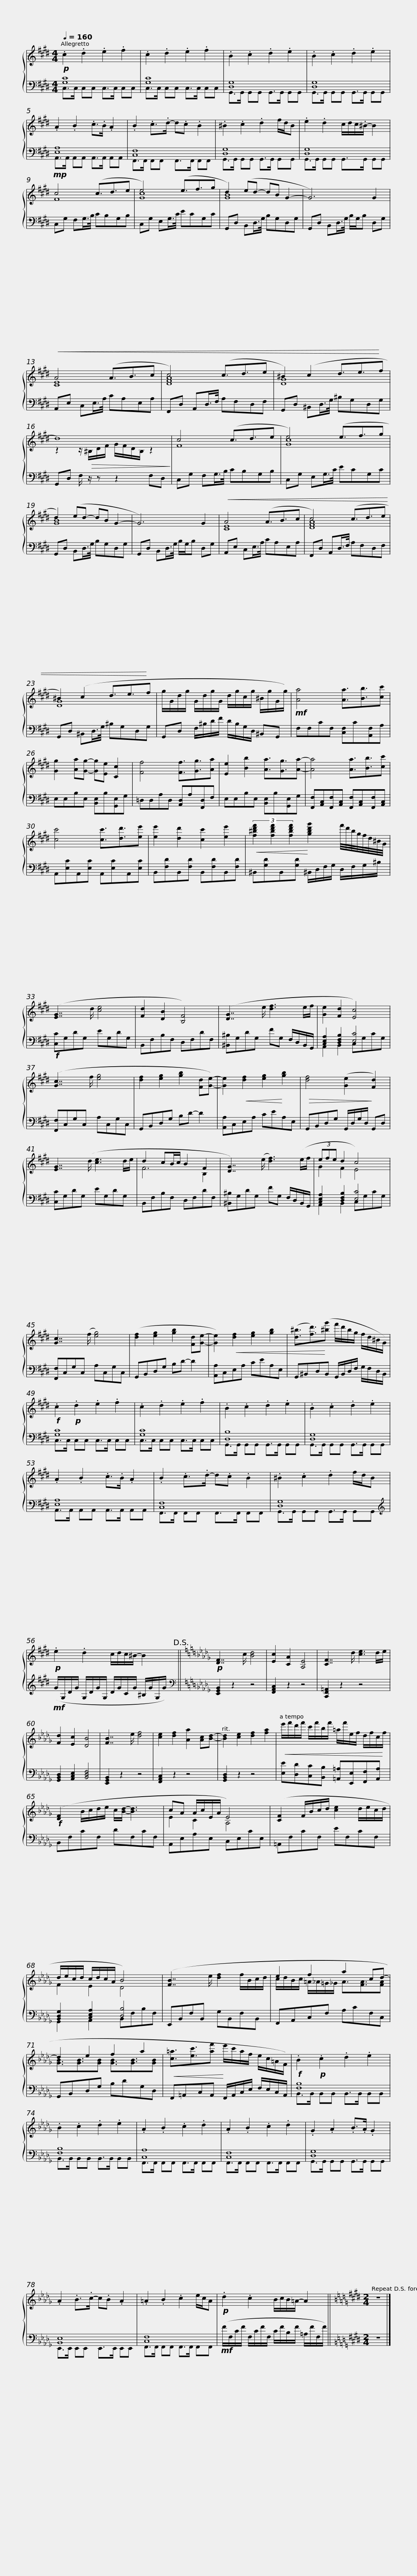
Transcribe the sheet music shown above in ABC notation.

X:1
%%score { ( 1 4 ) | ( 2 3 ) }
L:1/8
Q:1/4=160
M:4/4
I:linebreak $
K:E
V:1 treble
V:4 treble
V:2 bass
V:3 bass
V:1
!p! .c2 .d2 .e2 .f2 | .c2 .d2 .e2 .f2 | .B2 .c2 .d2 .e2 | .B2 .c2 .d2 .e2 |$ .A2 .B2 .c>.B .A2 | %5
 .B2 .c>.d- d.c .B2 | .^B2 .c2 .d2 f/d/B | .e2 .d2 c/d/c/.^B/- B2 |$!mp! c4 (c3/2d3/2e | e4) (e3/2f3/2g | %10
 d2) (ed- dB G2- |$ G6) G2 |!<(! A4 (A3/2B3/2c | c4) (c3/2d3/2e | ^B2) (c2 d3/2e3/2!<)!f |$ %15
 d8) | c4 (c3/2d3/2e | e4) (e3/2f3/2g |$ d2) (ed- dB G2- | G6) G2 | %20
!<(! A4 (A3/2B3/2c | c4) (c3/2d3/2e |$ ^B2) (c2 d3/2e3/2!<)!f | g/G/d/g/ G/d/g/G/ d/g/c/g/ ^B/g/G/g/) |!mf! [Aa]4 [Aa]3/2[Bb]3/2[cc'] |$ %25
 [Gg]2 [Aa][Gg]- [Gg][Ee] [Cc]2 | [Ff]4 [Ff]3/2[Gg]3/2[Aa] | [Ee]2 [Bb]2 [Aa]3/2[Gg]3/2[Aa]- | [Aa]4 [Aa]3/2[Bb]3/2[cc'] |$ [cc']4 [cc']3/2[dd']3/2[ee'] | %30
 [ee']2 [dd']2 [cc']2 [ee']2 |!<(! (3[f^bd'f']2 [fbd'f']2 [fbd'f']2!<)! [gbd'g']2 f'/4d'/4b/4g/4f/4d/4^B/4G/4 |$ ([EG]7/2 d/ [ce]4 | [Fd]2 [DB]2 [B,F]4) | ([DG]7/2 e/ [df]3 e/f/ | %35
 [Ge]2 [Fd]2 [Ec]4) |$ ([Gc]7/2 f/ [eg]4 | [df]2 [eg]2 [gb]2 [Fd][Ge]-) | [Ge]2!<(! [df]2 [eg]2!<)! [gb]2 |!>(! [df]4 ([Ge]2!>)! [Fd]2) |$ %40
 [EG]7/2 (d/ [ce]3 d/e/ | d2 cB/c/ B2 F2 | [DG]7/2) (e/ [df]3) (e/f/ | (3efe d2 c4) |$ [Gc]7/2 (f/ [eg]4) | %45
 ([df]2 [eg]2 [gb]2 [Fd][Ge]- | [Ge]2)!<(! [df]2 [eg]2 [gb]2 |$ ([d^b]3/2[fd']3/2)!<)!([^bg'] f'/d'/b/g/ f/d/^B/G/) |!f! .c2!p! .d2 .e2 .f2 | .c2 .d2 .e2 .f2 |$ %50
 .B2 .c2 .d2 .e2 | .B2 .c2 .d2 .e2 | .A2 .B2 .c>.B .A2 | .B2 .c>.d- d.c .B2 |$ .^B2 .c2 .d2 f/d/B | %55
!p! .e2 .d2 c/d/c/^B/- B2!D.S.! ||$[K:Db]!p! [DF]7/2 c/ [Bd]4 | [Ec]2 [CA]2 [A,E]4 | [CF]7/2 d/ [ce]3 d/e/ | [Fd]2 [Ec]2 [DB]4 | %60
 [FB]7/2 e/ [df]4 | [ce]2 [df]2 [Aa]2 [Ac][Bd]- | [Bd]2 [ce]2 [df]2 [fa]2 |$!<(! e'/f'/d'/f'/ c'/f'/b/f'/ =a/f'/e/f/ d/f/c/!<)!f/ |!f! ([DF]2 B/c/d/e/ c/[Bd]/- [Bd]3 | %65
 cA A/c/E/A/ E4) |$ ([CF]2 F/B/c/d/ [ce]2 d/e/c/d/ | d/e/c/d/ c/d/c/A/ B4) | ([FB]7/2 e/ [df]2 f/B/c/d/ |$ e2 f2 a2 cd- | %70
 d2 e2 f2 a2 |$!<(! [c=a]3/2[ec']3/2[af']!<)! e'/c'/a/f/ e/c/=A/F/) |!f! .B2!p! .c2 .d2 .e2 | .B2 .c2 .d2 .e2 |$ .A2 .B2 .c2 .d2 | %75
 .A2 .B2 .c2 .d2 | .G2 .A2 .B>.A .G2 | .A2 .B>.c- c.B .A2 |$ .=A2 .B2 .c2 e/c/A |!p! .d2 .c2 B/c/B/=A/- A2 ||$ %80
[K:E][M:2/4] z4 |] %81
V:2
 [G,C]8 | [G,C]8 | [D,G,]8 | [D,G,]8 |$ [E,A,]8 | %5
 [C,F,]8 | [D,G,]8 | [D,G,]8 |$ C,G, F,G,/>B,/ CB,G,B, | C,G, E,G,/>C/ ECG,C | %10
 G,,D, B,,D,/>G,/ B,G,D,G, |$ G,,D, B,,D,/>G,/ B,/G,/B, D,G, | A,,E, C,E,/>A,/ CA,E,A, | F,,D, A,,D,/>F,/ A,F,D,F, | G,,D, ^B,,D,/>G,/ ^B,G,D,G, |$ %15
 G,,D, F,/ z/ z z2 F,D, | C,G, F,G,/>B,/ CB,G,B, | C,G, E,G,/>C/ ECG,C |$ G,,D, B,,D,/>G,/ B,G,D,G, | G,,D, B,,D,/>G,/ B,/G,/B, D,G, | %20
 A,,E, C,E,/>A,/ CA,E,A, | F,,D, A,,D,/>F,/ A,F,D,F, |$ G,,D, ^B,,D,/>G,/ ^B,G,D,G, | G,,D, F,/^B,/D/F/ D/B,/G,/D,/ ^B,,G,, | F,F,CF, [C,F,]C[A,,F,]A, |$ %25
 E,E,B,E, [B,,E,]B,[G,,E,]G, | =D,D,A,D, [A,,D,]A,[F,,D,]F, | E,E,B,E, [B,,E,]B,[G,,E,]G, | [F,,F,][A,,C,][F,,F,][A,,C,] [F,,F,][A,,C,][F,,F,][A,,C,] |$ A,,[E,C]A,,[E,C] A,,[E,C]A,,[E,C] | %30
 B,,[F,D]B,,[F,D] B,,[F,D]B,,[F,D] | ^B,,[G,D]B,,[G,D] ^B,,/D,/F,/G,/ D,/F,/G,/^B,/ |$!f! [C,C]G,DG, EG,DG, | B,,F,B,F, D,F,DF, | [^B,,^B,]G,DG, FG, F,/D,/B,,/G,,/ | %35
 [C,E,A,]2 [D,F,B,]2 [E,C]4 |$ [F,,F,]C,G,C, A,C,G,C, | G,,B,,D,G, B,D- D2 | [A,,A,]C,E,A, CEA,E, | G,,B,,D,G, G,,/D,/G,/D,/ G,,D, |$ %40
 [C,C]G,DG, EG,DG, | B,,F,B,F, D,F,DF, | [^B,,^B,]G,DG, FG, F,/D,/B,,/G,,/ | [C,E,A,]2 [D,F,B,]2 [E,C]4 |$ [F,,F,]C,G,C, A,C,G,C, | %45
 G,,B,,D,G, B,D- D2 | [A,,A,]C,E,A, CEA,E, |$ G,,^B,,D,B,, G,,/B,,/D,/F,/ G,/F,/D,/B,,/ | [G,C]8 | [G,C]8 |$ %50
 [D,B,]8 | [D,G,]8 | [E,A,]8 | [C,F,]8 |$ [D,G,]8 | %55
[K:treble]!mf! (G/G,/D/G/ G,/D/G/G,/ D/G/C/G/ ^B,/G/G,/G/) ||$[K:Db][K:bass] [E,,G,,B,,]2 z2 z4 | [F,,A,,C,]2 z2 z4 | [C,,F,,=A,,]2 z2 z4 | [G,,B,,D,]2 [A,,C,E,]2 [B,,D,F,]4 | %60
 [E,,G,,B,,]2 z2 z4 | [F,,A,,C,]2 z2 z4 | [G,,B,,D,]2 z2 z4 |$ [E,E][D,D][C,C][B,,B,] [=A,,=A,][E,,E,][F,,F,][A,,A,] | B,,F,CF, DF,CF, | %65
 A,,E,A,E, C,E,CE, |$ =A,,F,CF, EF,CF, | [B,,D,G,]2 [C,E,A,]2 [D,B,]4 | E,,B,,F,B,, G,B,,F,B,, |$ F,,A,,C,F, A,CF,C, | %70
 G,,B,,D,G, B,DG,D, |$ F,,=A,,C,A,, F,,/A,,/C,/E,/ F,/E,/C,/A,,/ | [F,B,]8 | [F,B,]8 |$ [C,A,]8 | %75
 [C,F,]8 | [D,G,]8 | [B,,E,]8 |$ [C,F,]8 |!mf! (F/F,/C/F/ F,/C/F/F,/ C/F/B,/F/ =A,/F/F,/F/) ||$ %80
[K:E][M:2/4] z4 |] %81
V:3
 C,>C, C,C, C,>C, C,C, | C,>C, C,C, C,>C, C,C, | G,,>G,, G,,G,, G,,>G,, G,,G,, | G,,>G,, G,,G,, G,,>G,, G,,G,, |$ A,,>A,, A,,A,, A,,>A,, A,,A,, | %5
 F,,>F,, F,,F,, F,,>F,, F,,F,, | G,,>G,, G,,G,, G,,>G,, G,,G,, | G,,>G,, G,,G,, G,,>G,, G,,G,, |$ x8 | x8 | %10
 x8 |$ x8 | x8 | x8 | x8 |$ %15
 x8 | x8 | x8 |$ x8 | x8 | %20
 x8 | x8 |$ x8 | x8 | x8 |$ %25
 x8 | x8 | x8 | x8 |$ x8 | %30
 x8 | x8 |$ x8 | x8 | x8 | %35
 A,,2 B,,2 C,G,CG, |$ x8 | x8 | x8 | x8 |$ %40
 x8 | x8 | x8 | A,,2 B,,2 C,G,CG, |$ x8 | %45
 x8 | x8 |$ x8 | C,>C, C,C, C,>C, C,C, | C,>C, C,C, C,>C, C,C, |$ %50
 G,,>G,, G,,G,, G,,>G,, G,,G,, | G,,>G,, G,,G,, G,,>G,, G,,G,, | A,,>A,, A,,A,, A,,>A,, A,,A,, | F,,>F,, F,,F,, F,,>F,, F,,F,, |$ G,,>G,, G,,G,, G,,>G,, G,,G,, | %55
[K:treble] x8 ||$[K:Db][K:bass] x8 | x8 | x8 | x8 | %60
 x8 | x8 | x8 |$ x8 | x8 | %65
 x8 |$ x8 | G,,2 A,,2 B,,F,B,F, | x8 |$ x8 | %70
 x8 |$ x8 | B,,>B,, B,,B,, B,,>B,, B,,B,, | B,,>B,, B,,B,, B,,>B,, B,,B,, |$ F,,>F,, F,,F,, F,,>F,, F,,F,, | %75
 F,,>F,, F,,F,, F,,>F,, F,,F,, | G,,>G,, G,,G,, G,,>G,, G,,G,, | E,,>E,, E,,E,, E,,>E,, E,,E,, |$ F,,>F,, F,,F,, F,,>F,, F,,F,, | x8 ||$ %80
[K:E][M:2/4] x4 |] %81
V:4
 x8 | x8 | x8 | x8 |$ x8 | %5
 x8 | x8 | x8 |$ F8 | [Gc]8 | %10
 [GB]8 |$ x8 | [CE]8 | [DFA]8 | [DG]8 |$ %15
 z2 z/!>(! ^B,/D/F/ G/F/D/B,/ z2!>)! | F8 | [Gc]8 |$ [GB]8 | x8 | %20
 [CE]8 | [DFA]8 |$ [DG]8 | x8 | x8 |$ %25
 x8 | x8 | x8 | x8 |$ x8 | %30
 x8 | x8 |$ x8 | x8 | x8 | %35
 x8 |$ x8 | x8 | x8 | x8 |$ %40
 x8 | F6 B,2 | x8 | G2 F2 E4 |$ x8 | %45
 x8 | x8 |$ x8 | x8 | x8 |$ %50
 x8 | x8 | x8 | x8 |$ x8 | %55
 x8 ||$[K:Db] x8 | x8 | x8 | x8 | %60
 x8 | x8 | x8 |$ x8 | x8 | %65
 E2 C2 A,4 |$ x8 | F2 E2 D4 | x8 |$ c/d/B/c/ =A/_A/=G/_G/ A3/2[FA]3/2[FA] | %70
 [GB]3/2[GB]3/2[GB] [GB]3/2[GB]3/2[GB] |$ x8 | x8 | x8 |$ x8 | %75
 x8 | x8 | x8 |$ x8 | x8 ||$ %80
[K:E][M:2/4] x4 |] %81
